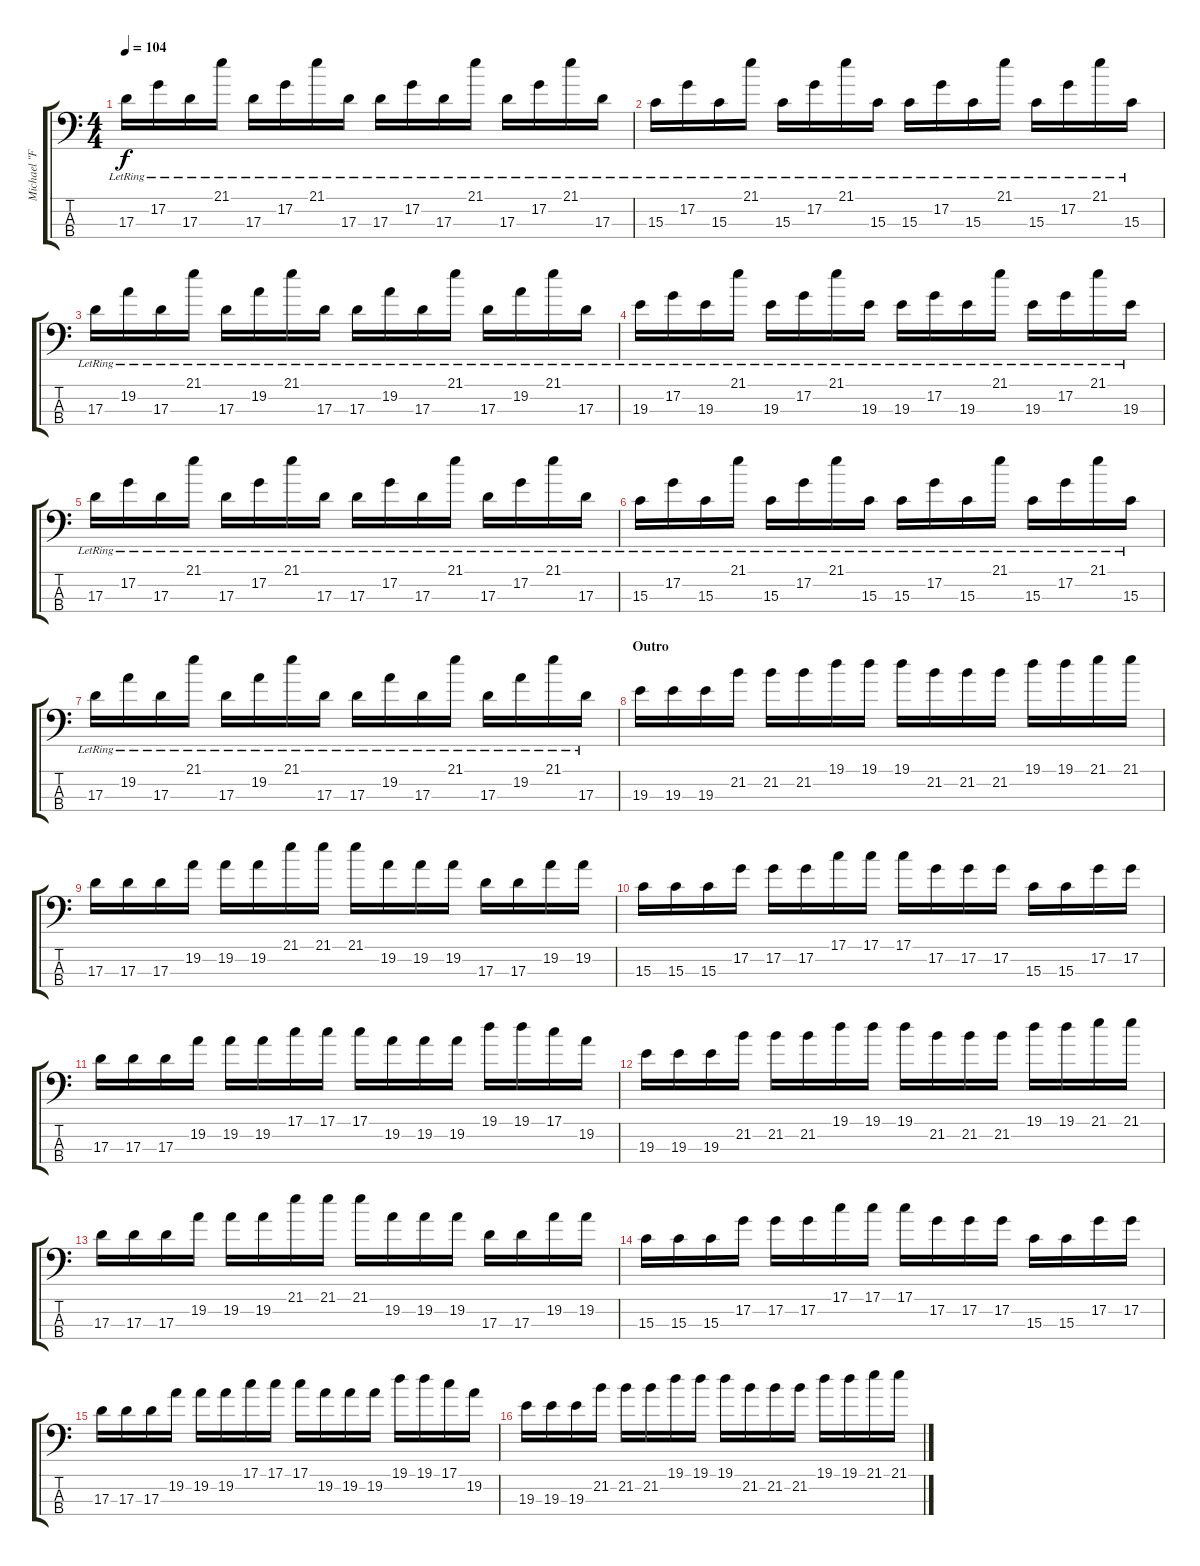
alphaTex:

\track ("Michael \"Flea\" Balzary | Bass" "Michael \"F") {instrument electricbassfinger}
\staff {score tabs}
\tuning (G2 D2 A1 E1) {hide}
\ts (4 4)
\tempo 104
\clef f4
\ks c
17.3{lr}.16{dy f} 17.2{lr}.16 17.3{lr}.16 21.1{lr}.16 17.3{lr}.16 17.2{lr}.16 21.1{lr}.16 17.3{lr}.16 17.3{lr}.16 17.2{lr}.16 17.3{lr}.16 21.1{lr}.16 17.3{lr}.16 17.2{lr}.16 21.1{lr}.16 17.3{lr}.16 |
15.3{lr}.16 17.2{lr}.16 15.3{lr}.16 21.1{lr}.16 15.3{lr}.16 17.2{lr}.16 21.1{lr}.16 15.3{lr}.16 15.3{lr}.16 17.2{lr}.16 15.3{lr}.16 21.1{lr}.16 15.3{lr}.16 17.2{lr}.16 21.1{lr}.16 15.3{lr}.16 |
17.3{lr}.16 19.2{lr}.16 17.3{lr}.16 21.1{lr}.16 17.3{lr}.16 19.2{lr}.16 21.1{lr}.16 17.3{lr}.16 17.3{lr}.16 19.2{lr}.16 17.3{lr}.16 21.1{lr}.16 17.3{lr}.16 19.2{lr}.16 21.1{lr}.16 17.3{lr}.16 |
19.3{lr}.16 17.2{lr}.16 19.3{lr}.16 21.1{lr}.16 19.3{lr}.16 17.2{lr}.16 21.1{lr}.16 19.3{lr}.16 19.3{lr}.16 17.2{lr}.16 19.3{lr}.16 21.1{lr}.16 19.3{lr}.16 17.2{lr}.16 21.1{lr}.16 19.3{lr}.16 |
17.3{lr}.16 17.2{lr}.16 17.3{lr}.16 21.1{lr}.16 17.3{lr}.16 17.2{lr}.16 21.1{lr}.16 17.3{lr}.16 17.3{lr}.16 17.2{lr}.16 17.3{lr}.16 21.1{lr}.16 17.3{lr}.16 17.2{lr}.16 21.1{lr}.16 17.3{lr}.16 |
15.3{lr}.16 17.2{lr}.16 15.3{lr}.16 21.1{lr}.16 15.3{lr}.16 17.2{lr}.16 21.1{lr}.16 15.3{lr}.16 15.3{lr}.16 17.2{lr}.16 15.3{lr}.16 21.1{lr}.16 15.3{lr}.16 17.2{lr}.16 21.1{lr}.16 15.3{lr}.16 |
17.3{lr}.16 19.2{lr}.16 17.3{lr}.16 21.1{lr}.16 17.3{lr}.16 19.2{lr}.16 21.1{lr}.16 17.3{lr}.16 17.3{lr}.16 19.2{lr}.16 17.3{lr}.16 21.1{lr}.16 17.3{lr}.16 19.2{lr}.16 21.1{lr}.16 17.3{lr}.16 |
\section ("" "Outro")
19.3.16 19.3.16 19.3.16 21.2.16 21.2.16 21.2.16 19.1.16 19.1.16 19.1.16 21.2.16 21.2.16 21.2.16 19.1.16 19.1.16 21.1.16 21.1.16 |
17.3.16 17.3.16 17.3.16 19.2.16 19.2.16 19.2.16 21.1.16 21.1.16 21.1.16 19.2.16 19.2.16 19.2.16 17.3.16 17.3.16 19.2.16 19.2.16 |
15.3.16 15.3.16 15.3.16 17.2.16 17.2.16 17.2.16 17.1.16 17.1.16 17.1.16 17.2.16 17.2.16 17.2.16 15.3.16 15.3.16 17.2.16 17.2.16 |
17.3.16 17.3.16 17.3.16 19.2.16 19.2.16 19.2.16 17.1.16 17.1.16 17.1.16 19.2.16 19.2.16 19.2.16 19.1.16 19.1.16 17.1.16 19.2.16 |
19.3.16 19.3.16 19.3.16 21.2.16 21.2.16 21.2.16 19.1.16 19.1.16 19.1.16 21.2.16 21.2.16 21.2.16 19.1.16 19.1.16 21.1.16 21.1.16 |
17.3.16 17.3.16 17.3.16 19.2.16 19.2.16 19.2.16 21.1.16 21.1.16 21.1.16 19.2.16 19.2.16 19.2.16 17.3.16 17.3.16 19.2.16 19.2.16 |
15.3.16 15.3.16 15.3.16 17.2.16 17.2.16 17.2.16 17.1.16 17.1.16 17.1.16 17.2.16 17.2.16 17.2.16 15.3.16 15.3.16 17.2.16 17.2.16 |
17.3.16 17.3.16 17.3.16 19.2.16 19.2.16 19.2.16 17.1.16 17.1.16 17.1.16 19.2.16 19.2.16 19.2.16 19.1.16 19.1.16 17.1.16 19.2.16 |
19.3.16 19.3.16 19.3.16 21.2.16 21.2.16 21.2.16 19.1.16 19.1.16 19.1.16 21.2.16 21.2.16 21.2.16 19.1.16 19.1.16 21.1.16 21.1.16
